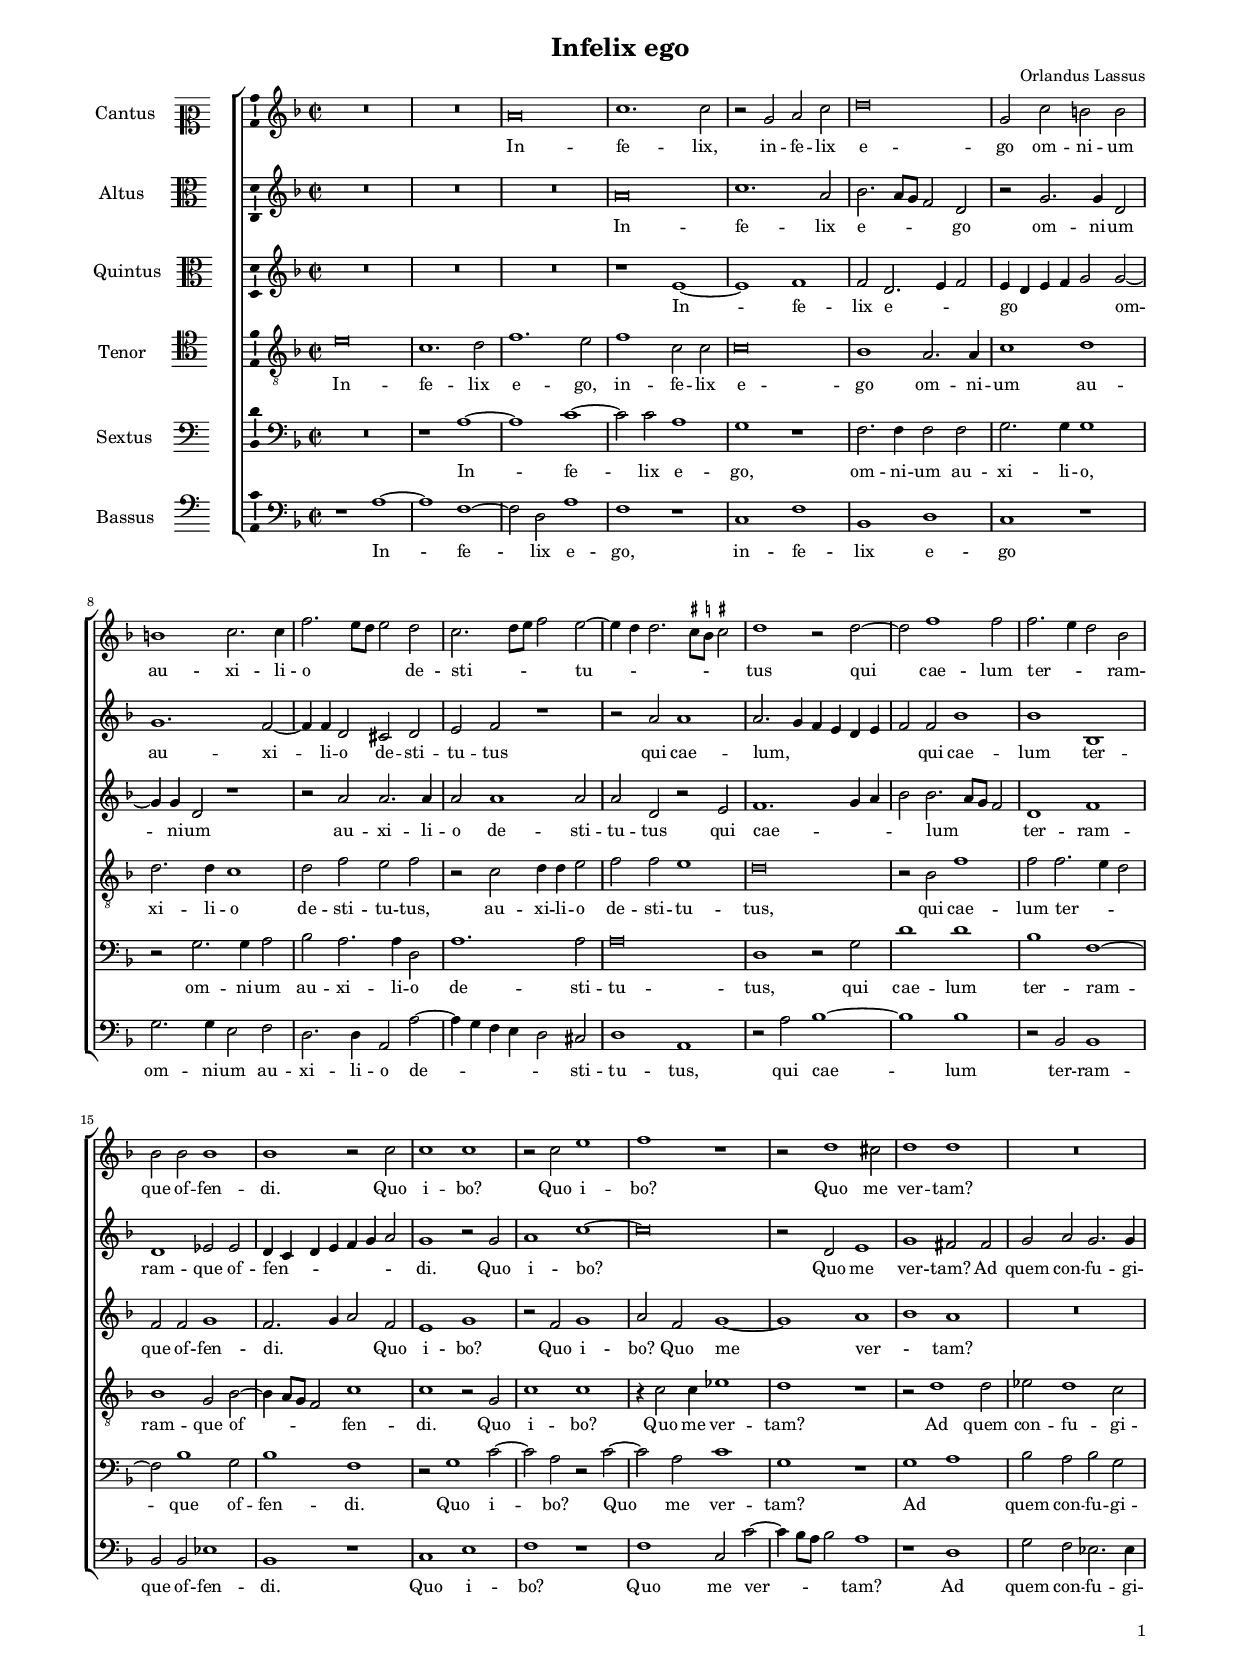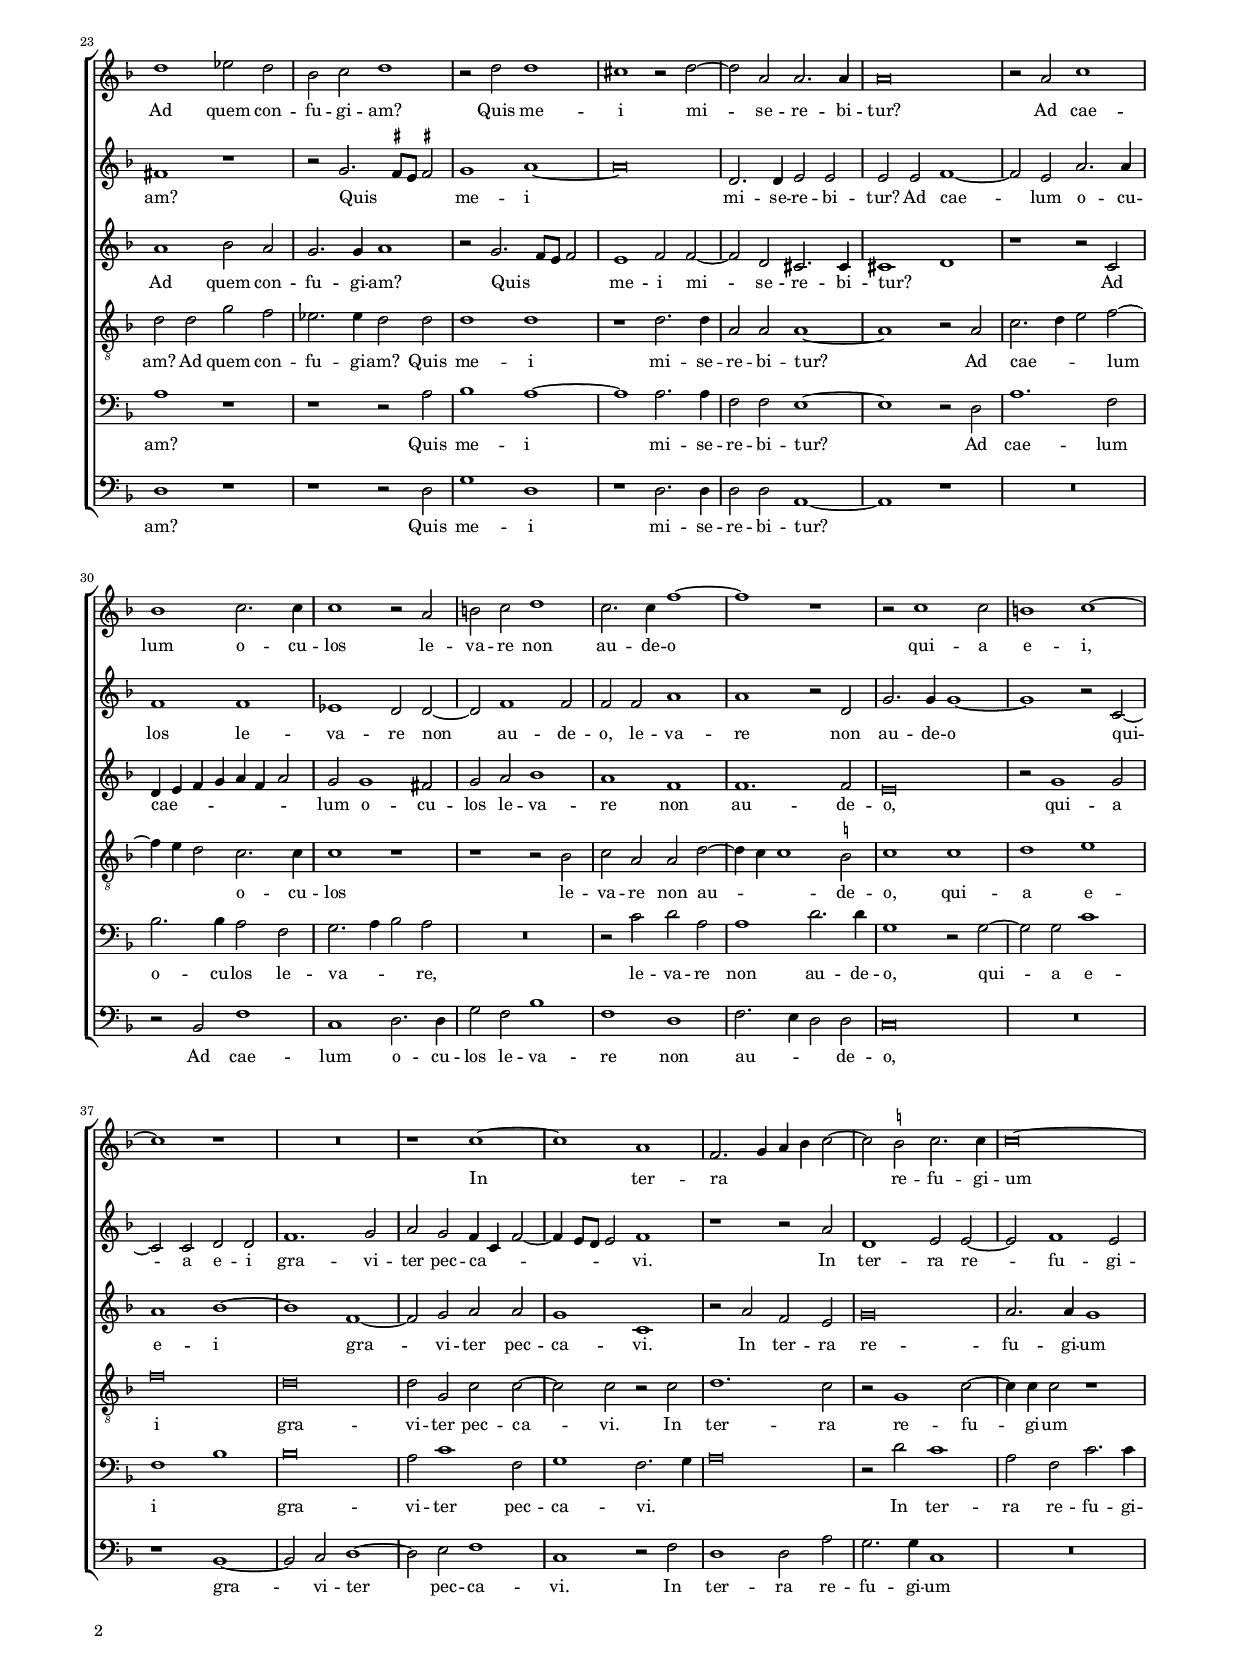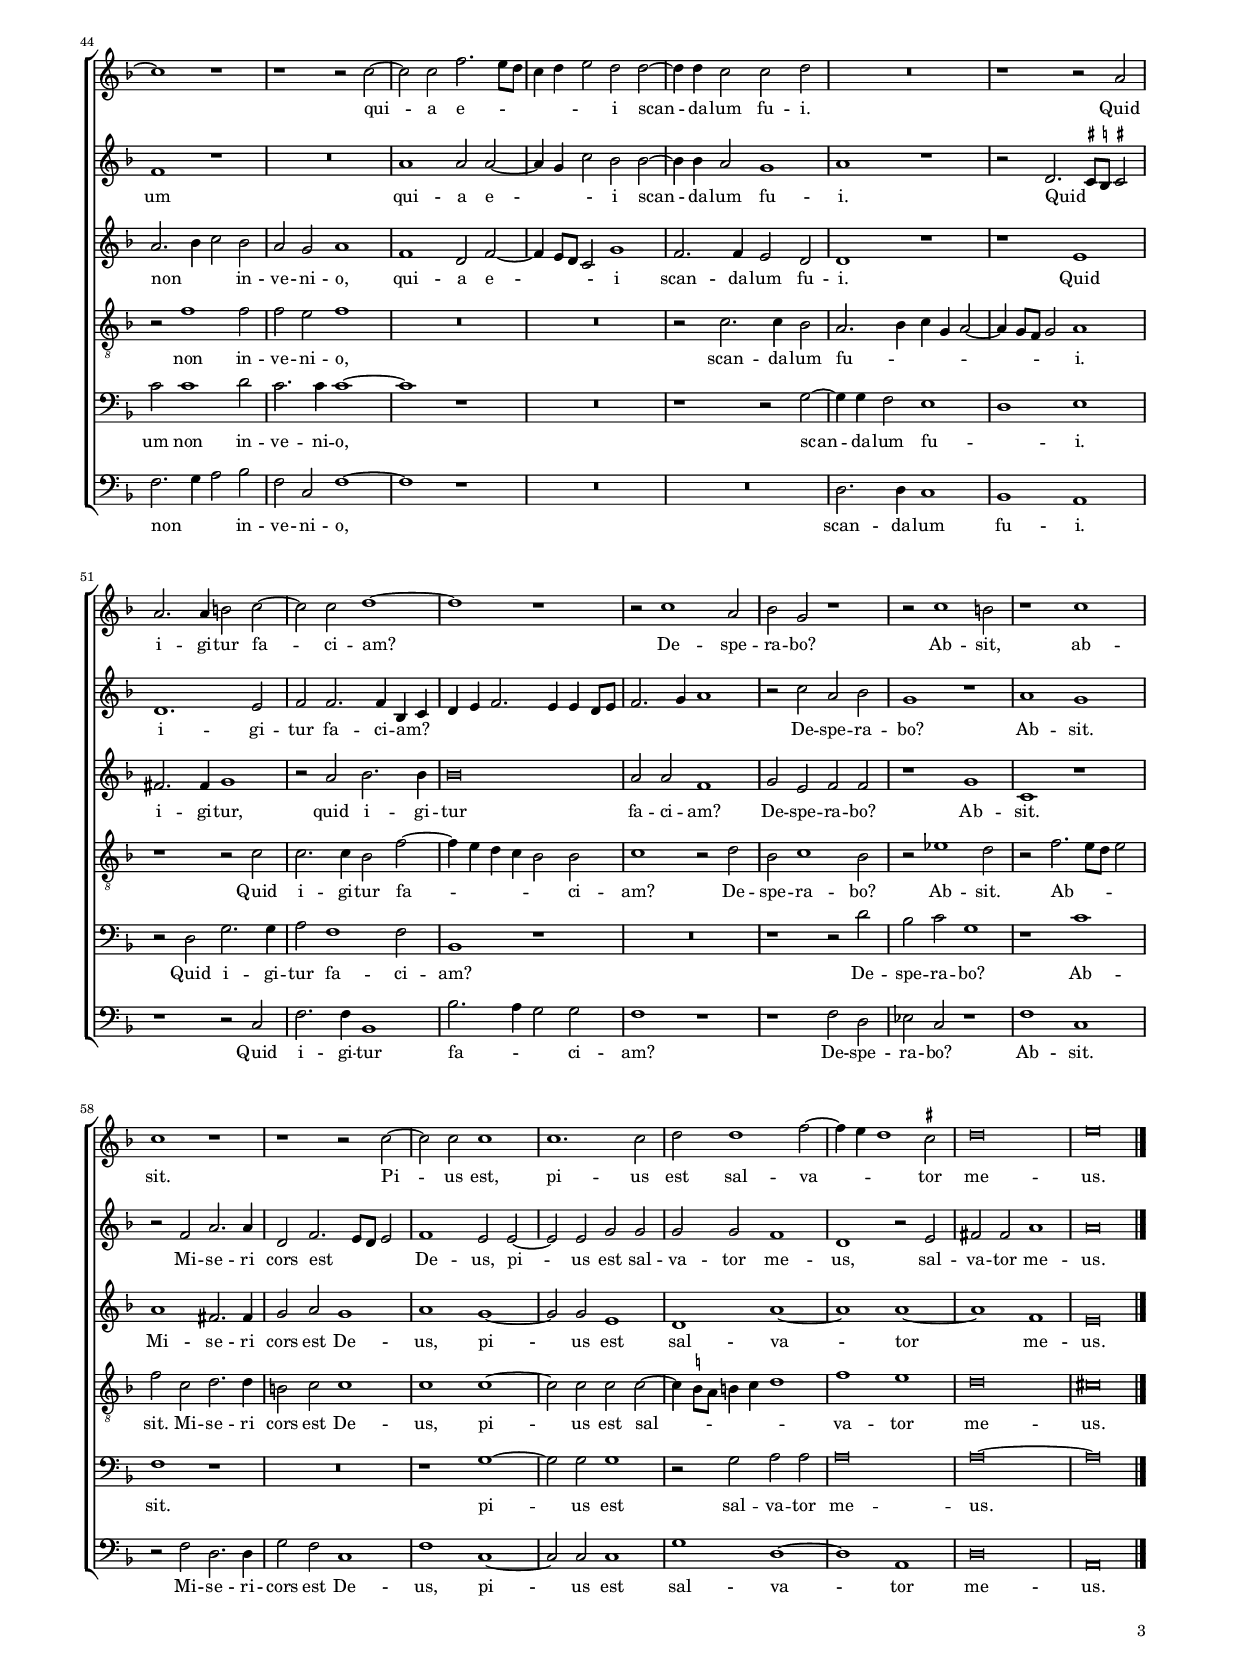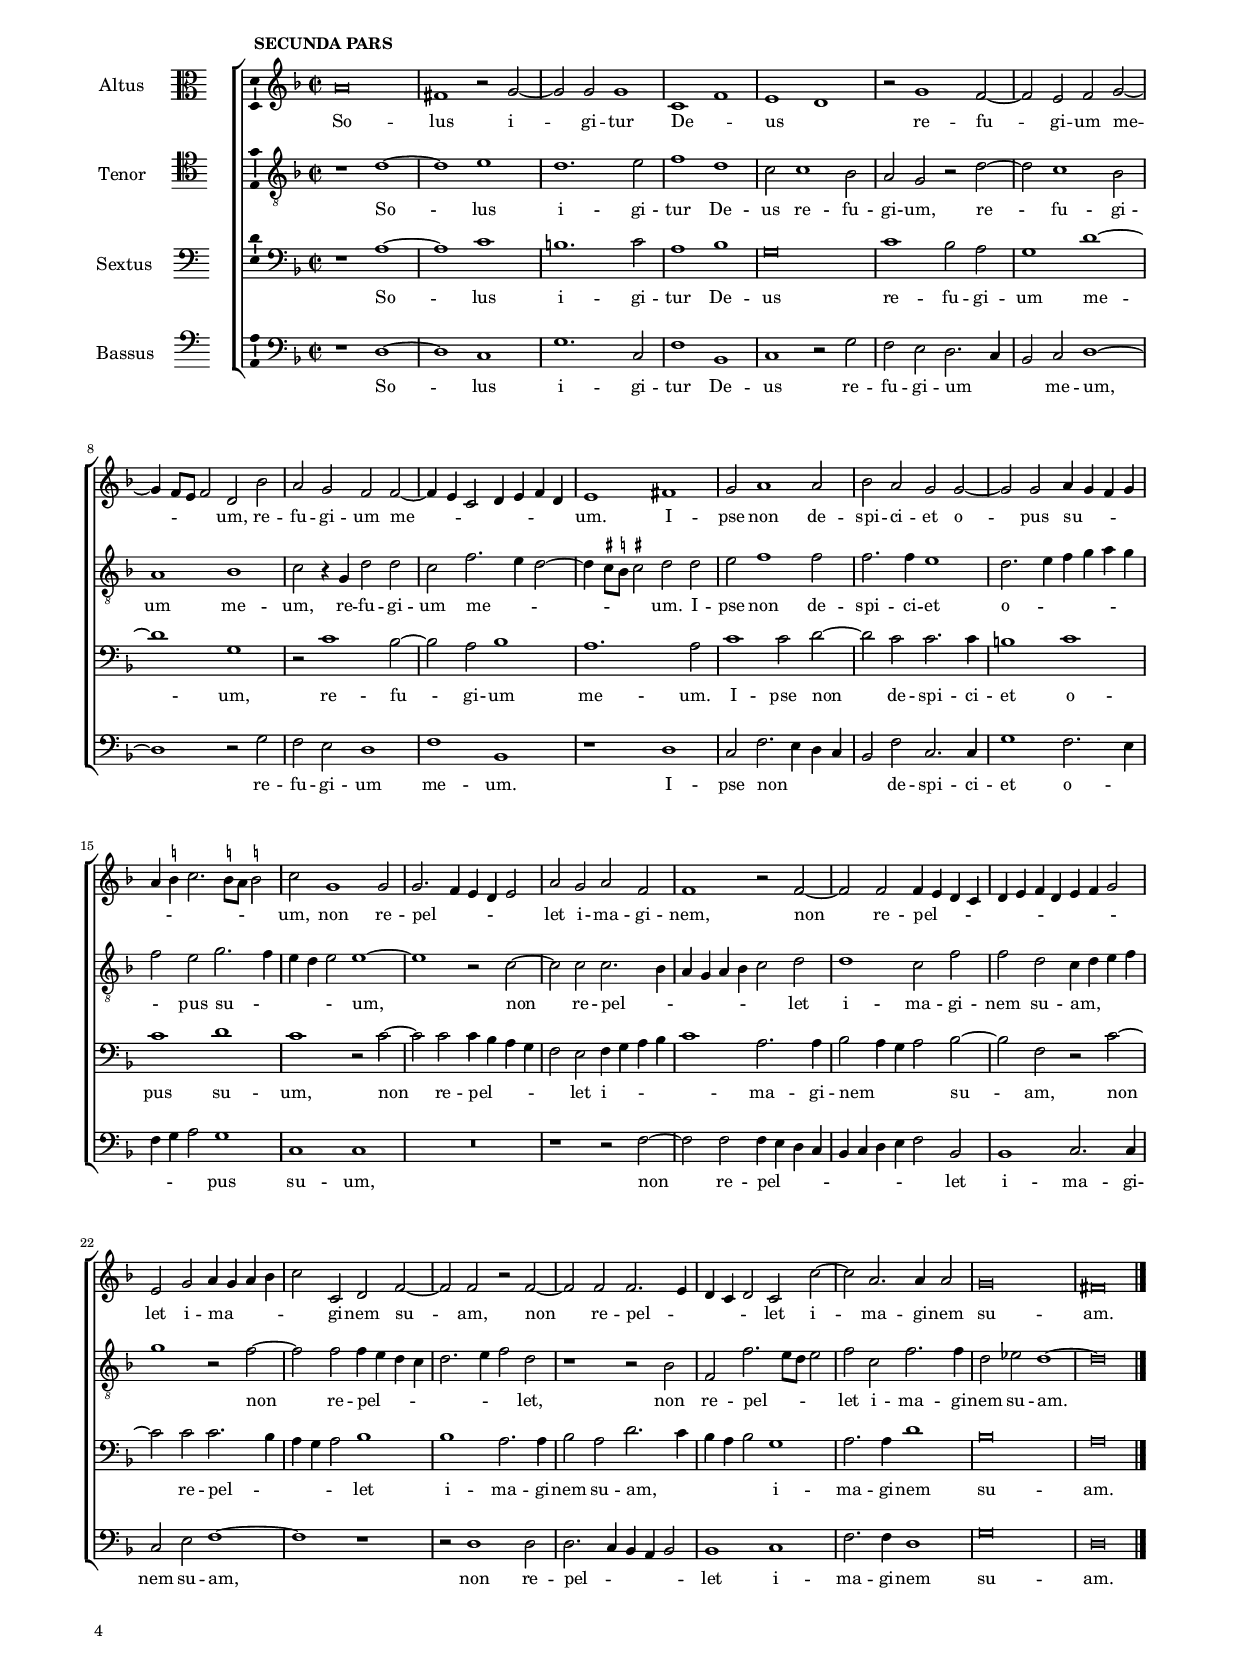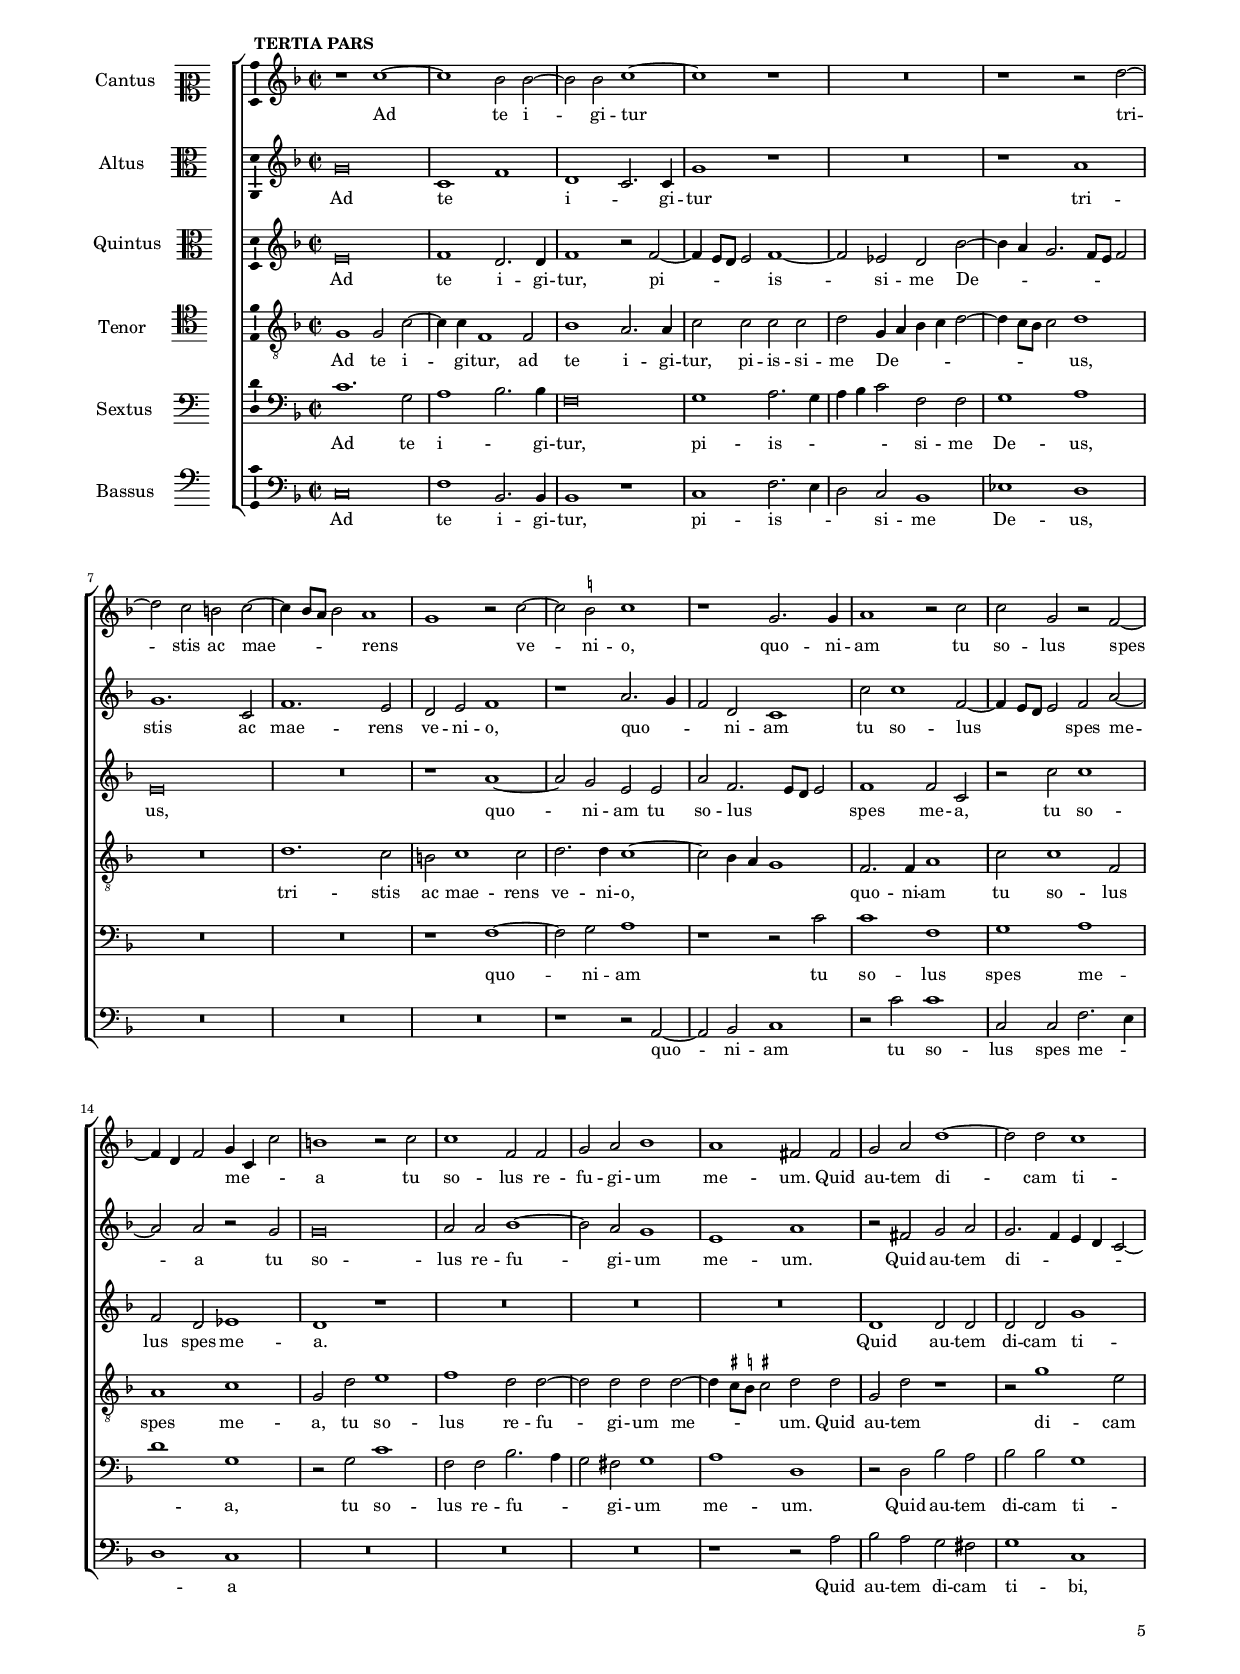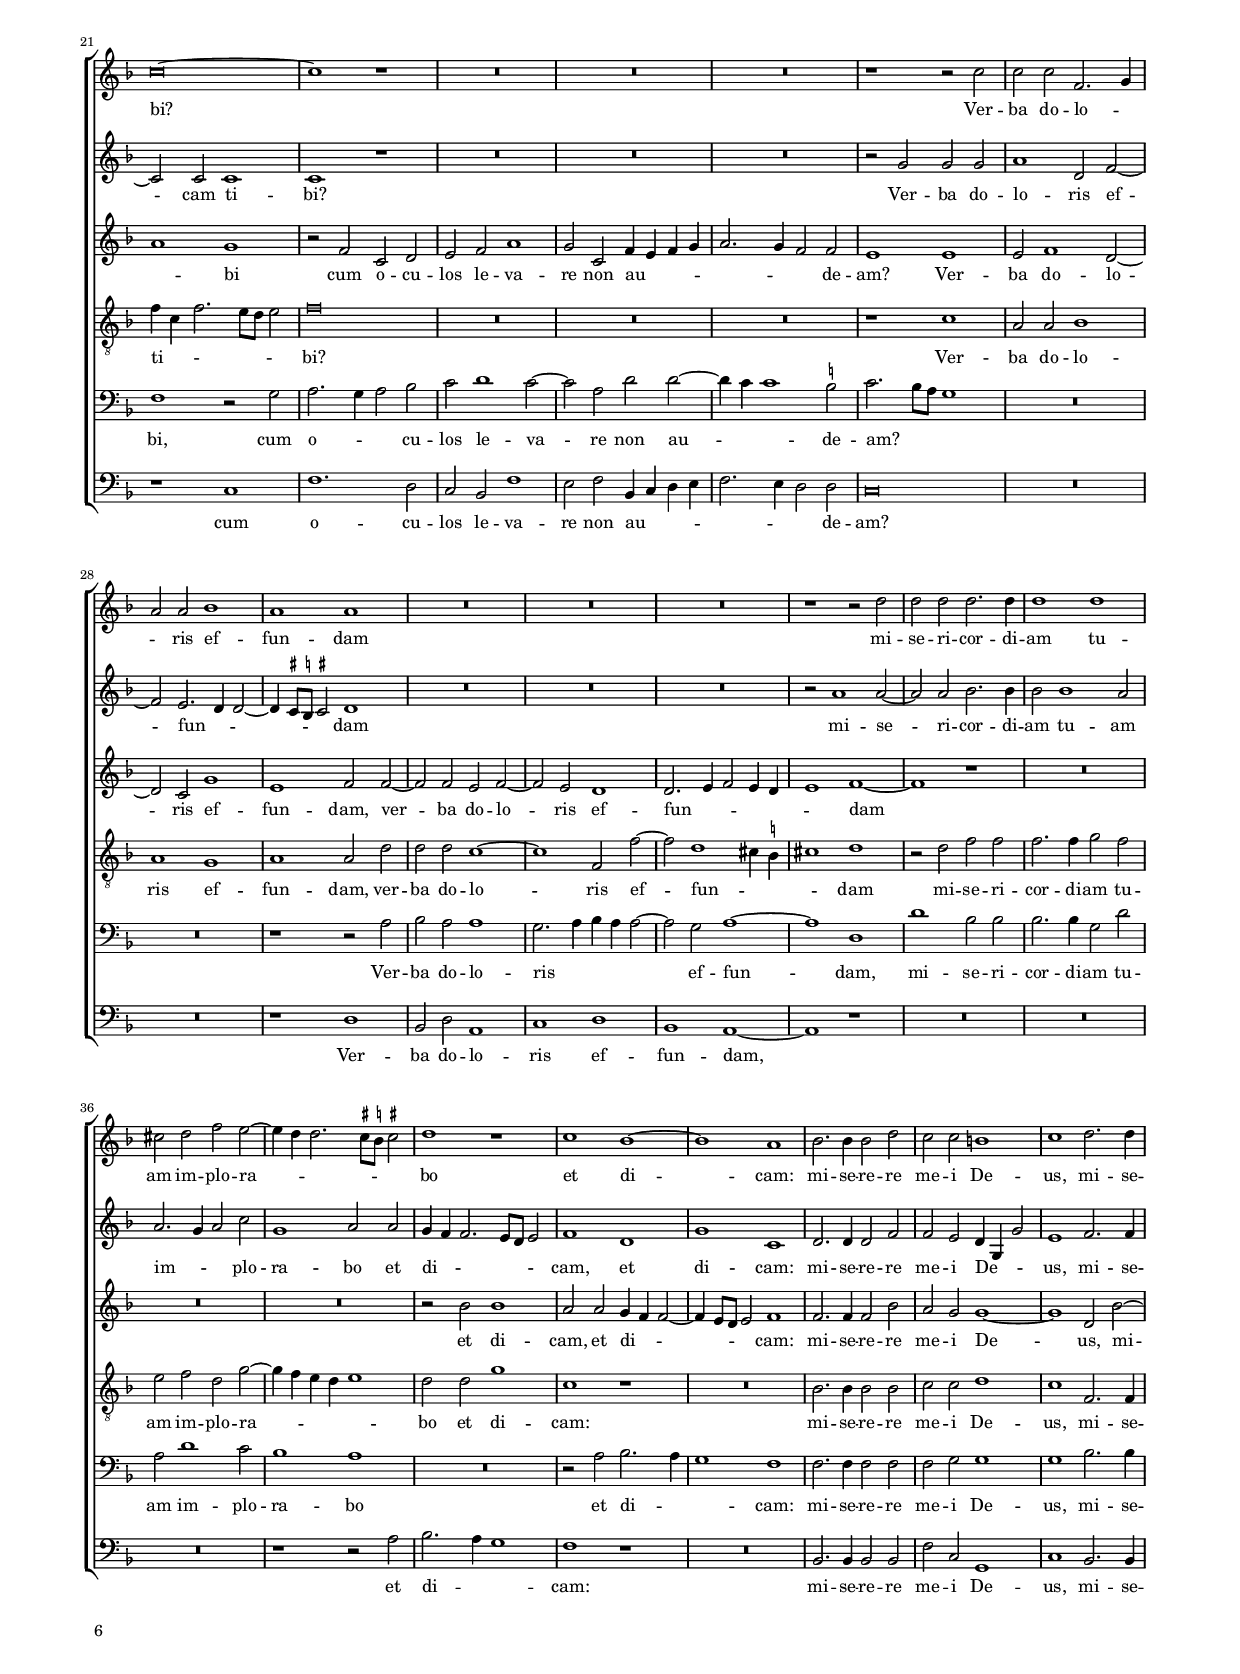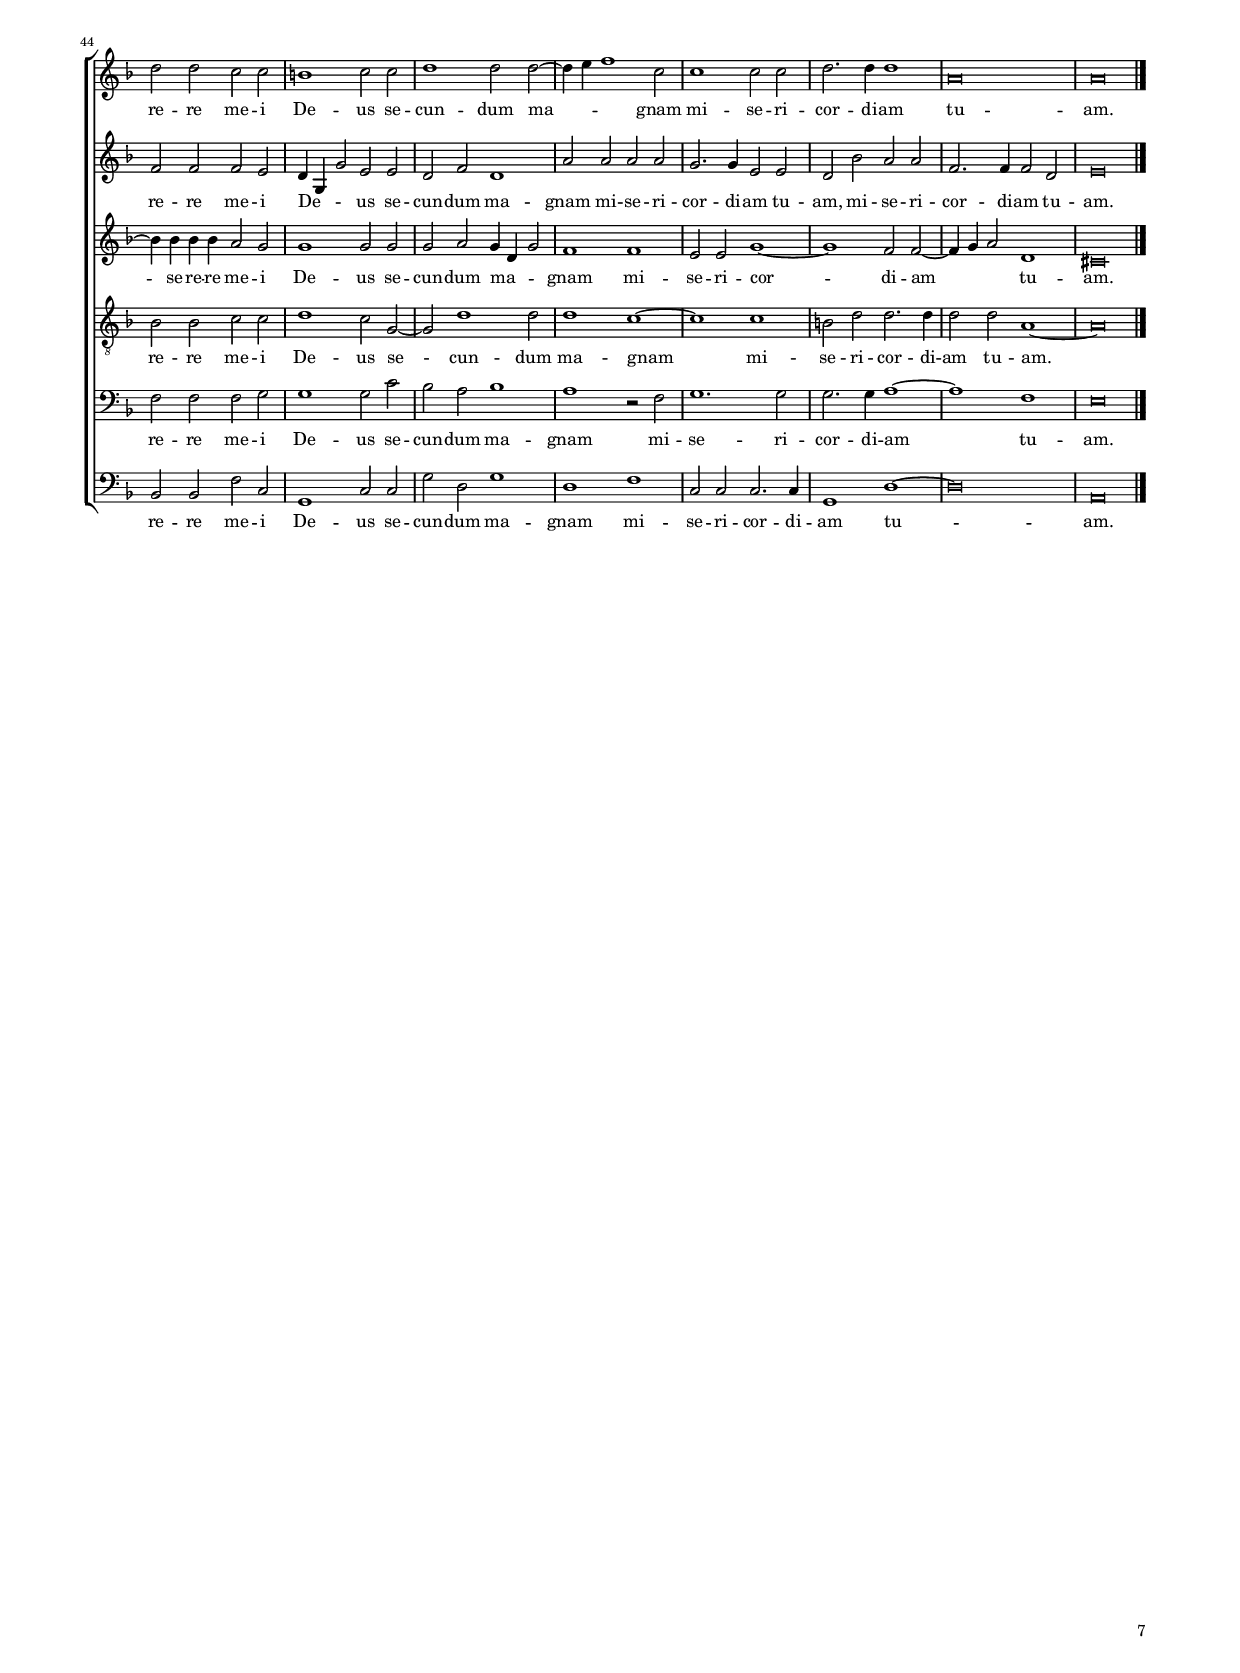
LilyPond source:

\header
{
  title="Infelix ego"
  composer="Orlandus Lassus"
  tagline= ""
}

\version "2.22.0"
\language deutsch
#(set-global-staff-size 14)
% #(set-default-paper-size "letter")
#(ly:set-option 'point-and-click #f)


\paper
	{
	top-margin = 1.5 \cm
	bottom-margin = 1 \cm
	left-margin = 1.6 \cm
	right-margin = 1.6 \cm
	ragged-bottom = ##f
	ragged-last-bottom = ##t
	print-page-number = ##f
	system-system-spacing = #'((basic-distance . 17) (minimum-distance . 14) (padding . 6) (strechability . 250))
    oddFooterMarkup=\markup   \fill-line { "" \fromproperty #'page:page-number-string }
    evenFooterMarkup=\markup  \fill-line { \fromproperty #'page:page-number-string "" }
    last-bottom-spacing = #'((basic-distance . 12) (minimum-distance . 7) (padding . 4))
%	systems-per-page = 3
%   page-count = 4
%	min-systems-per-page = 3
	}


ficta = { \once \set suggestAccidentals = ##t }
	
forget = #(define-music-function (music) (ly:music?) #{
	\accidentalStyle forget
	$music
	\accidentalStyle default
	#})

m = \melisma
me = \melismaEnd



global = {
    % \set Staff.autoBeaming = ##f
	\key c \major
	\time 2/2 \set Score.measureLength = #(ly:make-moment 2/1)
    \set Score.tempoHideNote = ##t
    \tempo 2 = 90
    \skip 1*2*65 \bar "|." \pageBreak
	}
   
incipitcantus = \markup { \score {
	{
	\set Staff.instrumentName = \markup { \fontsize #1 "Cantus" }
	\key c \major
	\clef mezzosoprano
	s4 \bar ""
	}
	\layout  {
	raggedright = ##t
	indent = 1.6 \cm
	line-width = 2.2 \cm
	\context { \Staff \remove Time_signature_engraver }
	\override Staff.Clef.Y-extent = #'(0 . 0)
	}} \hspace #1 }
      
      
incipitaltus = \markup { \score {
	{
	\set Staff.instrumentName = \markup { \fontsize #1 "Altus" }
	\key c \major
	\clef alto
	s4 \bar ""
	}
	\layout  {
	raggedright = ##t
	indent = 1.6 \cm
	line-width = 2.2 \cm
	\context { \Staff \remove Time_signature_engraver }
	\override Staff.Clef.Y-extent = #'(0 . 0)
	}} \hspace #1 }
      
      
incipitquintus = \markup { \score {
	{
	\set Staff.instrumentName = \markup { \fontsize #1 "Quintus" }
	\key c \major
	\clef alto
	s4 \bar ""
	}
	\layout  {
	raggedright = ##t
	indent = 1.6 \cm
	line-width = 2.2 \cm
	\context { \Staff \remove Time_signature_engraver }
	\override Staff.Clef.Y-extent = #'(0 . 0)
	}} \hspace #1 }


incipittenor = \markup { \score {
	{
	\set Staff.instrumentName = \markup { \fontsize #1 "Tenor" }
	\key c \major
	\clef tenor
	s4 \bar ""
	}
	\layout  {
	raggedright = ##t
	indent = 1.6 \cm
	line-width = 2.2 \cm
	\context { \Staff \remove Time_signature_engraver }
	\override Staff.Clef.Y-extent = #'(0 . 0)
	}} \hspace #1 }


incipitsextus = \markup { \score {
	{
	\set Staff.instrumentName = \markup { \fontsize #1 "Sextus" }
	\key c \major
	\clef bass
	s4 \bar ""
	}
	\layout  {
	raggedright = ##t
	indent = 1.6 \cm
	line-width = 2.2 \cm
	\context { \Staff \remove Time_signature_engraver }
	\override Staff.Clef.Y-extent = #'(0 . 0)
	}} \hspace #1 }
      
      
incipitbassus = \markup { \score {
	{
	\set Staff.instrumentName = \markup { \fontsize #1 "Bassus" }
	\key c \major
	\clef subbass
	s4 \bar ""
	}
	\layout  {
	raggedright = ##t
	indent = 1.6 \cm
	line-width = 2.2 \cm
	\context { \Staff \remove Time_signature_engraver }
	\override Staff.Clef.Y-extent = #'(0 . 0)
	}} \hspace #1 }


cantus = \relative c'
	{
    R\breve
	R
	e\breve
	g1. g2
%5
	r2 d e g
	a\breve
	d,2 g fis fis \break \noPageBreak
	fis1 g2. g4
	c2. \m h8 a h2 \me a
%10
	g2. \m a8 h c2 \me h2~
	h4 \m a a2. \ficta gis8 \ficta fis8 \ficta gis!2 \me
	a1 r2 a2~
	a2 c1 c2
	c2. \m h4 a2 \me f \break \noPageBreak
%15
	f2 f f1
	f1 r2 g
	g1 g
	r2 g h1
	c1 r
%20
	r2 a1 gis2
	a1 a
	R\breve \pageBreak
	a1 b2 a
	f2 g a1
%25
	r2 a a1
	gis1 r2 a2~
	a2 e e2. e4
	e\breve
	r2 e2 g1 \break \noPageBreak
%30
	f1 g2. g4
	g1 r2 e
	fis2 g a1
	g2. g4 c1~
	c1 r
%35
	r2 g1 g2
	fis1 g~ \break \noPageBreak
	g1 r
	R\breve
	r1 g1~
%40
	g1 e
	c2. \m d4 e f g2~
	g2 \me \ficta fis2 g2. g4
	g\breve~ \pageBreak
	g1 r
%45
	r1 r2 g2~
	g2 g c2. \m h8 a
	g4 a h2 \me a a2~
	a4 a g2 g a
	R\breve
%50
	r1 r2 e \break \noPageBreak
	e2. e4 fis2 g~
	g2 g a1~
	a1 r
	r2 g1 e2
%55
	f2 d r1
	r2 g1 fis2
	r1 g \break \noPageBreak
	g1 r
	r1 r2 g2~
%60
	g2 g2 g1
	g1. g2
	a2 a1 c2~
	c4 \m h a1 \me \ficta gis2
	a\breve
%65
	h\breve 
	}
  
    altus = \relative c'
    {
	R\breve
	R
	R
	e\breve
%5
	g1. e2
	f2. \m e8 d c2 \me a
	r2 d2. d4 a2
	d1. c2~
	c4 c a2 gis a
%10
	h2 c r1 
	r2 e e1
	e2. \m d4 c h a h
	c2 \me c f1
	f1 f,
%15
	a1 b2 b
	a4 \m g a h c d e2 \me
	d1 r2 d2
	e1 g1~
	g\breve
%20
	r2 a, h1
	d1 cis2 cis
	d2 e d2. d4
	cis1 r
	r2 d2. \m \ficta cis8 h \ficta cis!2 \me
%25
	d1 e1~
	e\breve
	a,2. a4 h2 h
	h2 h c1~
	c2 h e2. e4
%30
	c1 c
	b1 a2 a2~
	a2 c1 c2
	c2 c e1
	e1 r2 a,
%35
	d2. d4 d1~
	d1 r2 g,2~
	g2 g2 a a
	c1. d2
	e2 d c4 \m g c2~
%40
	c4 h8 a h2 \me c1
	r1 r2 e
	a,1 h2 h2~
	h2 c1 h2
	c1 r
%45
	R\breve
	e1 e2 e2~
	e4 \m d g2 \me f f2~
	f4 f4 e2 d1
	e1 r
%50
	r2 a,2. \m \ficta gis8 \ficta fis \ficta gis!2 \me
	a1. h2
	c2 c2. c4 f, \m g
	a4 h c2. h4 h a8 h
	c2. d4 e1 \me
%55
	r2 g e f
	d1 r
	e1 d
	r2 c e2. e4
	a,2 c2. \m h8 a h2 \me
%60
	c1 h2 h2~
	h2 h d d
	d2 d c1
	a1 r2 h
	cis2 cis e1
%65
	e\breve
    }

	
quintus = \relative c'
	{
	R\breve
	R
	R
	r1 h1~
%5
	h1 c
	c2 a2. \m h4 c2 \me
	h4 \m a h c d2 \me d2~
	d4 d a2 r1
	r2 e'2 e2. e4
%10
	e2 e1 e2
	e2 a, r h
	c1. \m d4 e
	f2 \me f2. \m e8 d c2 \me
	a1 c
%15
	c2 c d1
	c2. \m d4 e2 \me c
	h1 d
	r2 c d1
	e2 c d1~
%20
	d1 e \m
	f1 \me e
	R\breve
	e1 f2 e
	d2. d4 e1
%25
	r2 d2. \m c8 h c2 \me
	h1 c2 c2~
	c2 a gis2. gis4
	gis1 \m a \me
	r1 r2 g
%30
	a4 \m h c d e c e2 \me
	d2 d1 cis2
	d2 e f1
	e1 c
	c1. c2
%35
	h\breve
	r2 d1 d2
	e1 f1~
	f1 c1~
	c2 d e e
%40
	d1 g,
	r2 e' c h
	d\breve
	e2. e4 d1
	e2. \m f4 g2 \me f2
%45
	e2 d e1
	c1 a2 c2~
	c4 \m h8 a g2 \me d'1
	c2. c4 h2 a
	a1 r
%50
	r1 h
	cis2. cis4 d1
	r2 e f2. f4
	f\breve
	e2 e c1
%55
	d2 h c c
	r1 d
	g,1 r
	e'1 cis2. cis4
	d2 e d1
%60
	e1 d1~
	d2 d h1
	a1 e'1~
	e1 e1~
	e1 c
%65
	h\breve
	}

tenor = \relative c'
	{
	h\breve
	g1. a2
	c1. h2
	c1 g2 g
%5
	g\breve
	f1 e2. e4
	g1 a
	a2. a4 g1
	a2 c h c
%10
	r2 g a4 a h2
	c2 c h1
	a\breve
	r2 f c'1
	c2 c2. \m h4 a2 \me
%15
	f1 d2 f~
	f4 \m e8 d c2 \me g'1
	g1 r2 d
	g1 g
	r4 g2 g4 b1
%20
	a1 r
	r2 a1 a2
	b2 a1 g2
	a2 a d c
	b2. b4 a2 a
%25
	a1 a
	r1 a2. a4
	e2 e e1~
	e1 r2 e
	g2. \m a4 h2 \me c2~
%30
	c4 \m h4 a2 \me g2. g4
	g1 r
	r1 r2 f
	g2 e e a2~
	a4 \m g4 g1 \me \ficta fis2
%35
	g1 g
	a1 h
	c\breve
	a\breve
	a2 d, g g2~
%40
	g2 g r g
	a1. g2
	r2 d1 g2~
	g4 g g2 r1
	r2 c1 c2
%45
	c2 h c1
	R\breve
	R
	r2 g2. g4 f2
	e2. \m f4 g d e2~
%50
	e4 d8 c d2 \me e1
	r1 r2 g
	g2. g4 f2 c'2~
	c4 \m h a g f2 \me f
	g1 r2 a
%55
	f2 g1 f2
	r2 b1 a2
	r2 c2. \m h8 a h2 \me
	c2 g a2. a4
	fis2 g g1
%60
	g1 g1~
	g2 g2 g g2~
	g4 \m \stemDown \ficta fis8 e \stemNeutral fis!4 g a1 \me
	c1 h
	a\breve
%65
	gis\breve
	}

sextus = \relative c
	{
	R\breve
	r1 e1~
	e1 g1~
	g2 g e1
%5
	d1 r
	c2. c4 c2 c
	d2. d4 d1
	r2 d2. d4 e2
	f2 e2. e4 a,2
%10
	e'1. e2
	e\breve
	a,1 r2 d
	a'1 a
	f1 c1~
%15
	c2 f1 d2
	f1 c
	r2 d1 g2~
	g2 e r g2~
	g2 e g1
%20
	d1 r
	d1 \m e \me
	f2 e f d
	e1 r
	r1 r2 e
%25
	f1 e1~
	e1 e2. e4
	c2 c h1~
	h1 r2 a
	e'1. c2
%30
	f2. f4 e2 c
	d2. \m e4 f2 \me e
	R\breve
	r2 g a e
	e1 a2. a4
%35
	d,1 r2 d2~
	d2 d g1
	c,1 \m f \me
	f\breve
	e2 g1 c,2
%40
	d1 c2. \m d4
	e\breve \me
	r2 a g1
	e2 c g'2. g4
	g2 g1 a2
%45
	g2. g4 g1~
	g1 r
	R\breve
	r1 r2 d2~
	d4 d c2 h1 \m
%50
	a1 \me h
	r2 a d2. d4
	e2 c1 c2
	f,1 r
	R\breve
%55
	r1 r2 a'
	f2 g d1
	r1 g
	c,1 r
	R\breve
%60
	r1 d1~
	d2 d d1
	r2 d e e
	e\breve
	e\breve~
%65
	e\breve
	}

bassus = \relative c
	{
	r1 e1~
	e1 c1~
	c2 a e'1
	c1 r
%5
	g1 c
	f,1 a
	g1 r
	d'2. d4 h2 c
	a2. a4 e2 e'2~
%10
	e4 \m d c h a2 \me gis
	a1 e
	r2 e' f1~
	f1 f
	r2 f, f1
%15
	f2 f b1
	f1 r
	g1 h
	c1 r
	c1 g2 g'2~
%20
	g4 \m f8 e f2 \me e1
	r1 a,
	d2 c b2. b4
	a1 r
	r1 r2 a
%25
	d1 a
	r1 a2. a4
	a2 a e1~
	e1 r
	R\breve
%30
	r2 f c'1
	g1 a2. a4
	d2 c f1
	c1 a
	c2. \m h4 a2 \me a
%35
	g\breve
	R\breve
	r1 f1~
	f2 g a1~
	a2 h c1
%40
	g1 r2 c
	a1 a2 e'
	d2. d4 g,1
	R\breve
	c2. \m d4 e2 \me f
%45
	c2 g c1~
	c1 r
	R\breve
	R
	a2. a4 g1
%50
	f1 e
	r1 r2 g
	c2. c4 f,1
	f'2. \m e4 d2 \me d
	c1 r
%55
	r1 c2 a
	b2 g r1
	c1 g
	r2 c a2. a4
	d2 c g1
%60
	c1 g1~
	g2 g g1
	d'1 a1~
	a1 e
	a\breve
%65
	e\breve
	}



lyricscantus = \lyricmode {
        In -- fe -- lix,
		in -- fe -- lix e -- go
		om -- ni -- um au -- xi -- li -- o de -- sti -- tu -- tus
		qui cae -- lum ter -- ram -- que of -- fen -- di.
		Quo i -- bo?
		Quo i -- bo?
		Quo me ver -- tam?
		Ad quem con -- fu -- gi -- am?
		Quis me -- i mi -- se -- re -- bi -- tur?
		Ad cae -- lum o -- cu -- los le -- va -- re non au -- de -- o
		qui -- a e -- i,
		In ter -- ra re -- fu -- gi -- um
		qui -- a e -- i scan -- da -- lum fu -- i.
		Quid i -- gi -- tur fa -- ci -- am?
		De -- spe -- ra -- bo?
		Ab -- sit, ab -- sit.
		Pi -- us est,
		pi -- us est sal -- va -- tor me -- us.
	}


lyricsaltus = \lyricmode {
        In -- fe -- lix e -- go
		om -- ni -- um au -- xi -- li -- o de -- sti -- tu -- tus
		qui cae -- lum,
		qui cae -- lum ter -- ram -- que of -- fen -- di.
		Quo i -- bo?
		Quo me ver -- tam?
		Ad quem con -- fu -- gi -- am?
		Quis me -- i mi -- se -- re -- bi -- tur?
		Ad cae -- lum o -- cu -- los le -- va -- re non au -- de -- o,
		le -- va -- re non au -- de -- o
		qui -- a e -- i gra -- vi -- ter pec -- ca -- vi.
		In ter -- ra re -- fu -- gi -- um
		qui -- a e -- i scan -- da -- lum fu -- i.
		Quid i -- gi -- tur fa -- ci -- am?
		De -- spe -- ra -- bo?
		Ab -- sit.
		Mi -- se -- ri cors est De -- us,
		pi -- us est sal -- va -- tor me -- us,
		sal -- va -- tor me -- us.
	}


lyricsquintus = \lyricmode {
        In -- fe -- lix e -- go
		om -- ni -- um au -- xi -- li -- o de -- sti -- tu -- tus
		qui cae -- lum ter -- ram -- que of -- fen -- di.
		Quo i -- bo?
		Quo i -- bo?
		Quo me ver -- tam?
		Ad quem con -- fu -- gi -- am?
		Quis me -- i mi -- se -- re -- bi -- tur?
		Ad cae -- lum o -- cu -- los le -- va -- re non au -- de -- o,
		qui -- a e -- i gra -- vi -- ter pec -- ca -- vi.
		In ter -- ra re -- fu -- gi -- um non in -- ve -- ni -- o,
		qui -- a e -- i scan -- da -- lum fu -- i.
		Quid i -- gi -- tur,
		quid i -- gi -- tur fa -- ci -- am?
		De -- spe -- ra -- bo?
		Ab -- sit.
		Mi -- se -- ri cors est De -- us,
		pi -- us est sal -- va -- tor me -- us.
	}
	

lyricstenor = \lyricmode {
        In -- fe -- lix e -- go,
		in -- fe -- lix e -- go
		om -- ni -- um au -- xi -- li -- o de -- sti -- tu -- tus,
		au -- xi -- li -- o de -- sti -- tu -- tus,
		qui cae -- lum ter -- ram -- que of -- fen -- di.
		Quo i -- bo?
		Quo me ver -- tam?
		Ad quem con -- fu -- gi -- am?
		Ad quem con -- fu -- gi -- am?
		Quis me -- i mi -- se -- re -- bi -- tur?
		Ad cae -- lum o -- cu -- los le -- va -- re non au -- de -- o,
		qui -- a e -- i gra -- vi -- ter pec -- ca -- vi.
		In ter -- ra re -- fu -- gi -- um non in -- ve -- ni -- o,
		scan -- da -- lum fu -- i.
		Quid i -- gi -- tur fa -- ci -- am?
		De -- spe -- ra -- bo?
		Ab -- sit.
		Ab -- sit.
		Mi -- se -- ri cors est De -- us,
		pi -- us est sal -- va -- tor me -- us.
	}


lyricssextus = \lyricmode {
        In -- fe -- lix e -- go,
		om -- ni -- um au -- xi -- li -- o,
		om -- ni -- um au -- xi -- li -- o de -- sti -- tu -- tus,
		qui cae -- lum ter -- ram -- que of -- fen -- di.
		Quo i -- bo?
		Quo me ver -- tam?
		Ad quem con -- fu -- gi -- am?
		Quis me -- i mi -- se -- re -- bi -- tur?
		Ad cae -- lum o -- cu -- los le -- va -- re,
		le -- va -- re non au -- de -- o,
		qui -- a e -- i gra -- vi -- ter pec -- ca -- vi.
		In ter -- ra re -- fu -- gi -- um non in -- ve -- ni -- o,
		scan -- da -- lum fu -- i.
		Quid i -- gi -- tur fa -- ci -- am?
		De -- spe -- ra -- bo?
		Ab -- sit.
		pi -- us est sal -- va -- tor me -- us.
	}


lyricsbassus = \lyricmode {
        In -- fe -- lix e -- go,
		in -- fe -- lix e -- go
		om -- ni -- um au -- xi -- li -- o de -- sti -- tu -- tus,
		qui cae -- lum ter -- ram -- que of -- fen -- di.
		Quo i -- bo?
		Quo me ver -- tam?
		Ad quem con -- fu -- gi -- am?
		Quis me -- i mi -- se -- re -- bi -- tur?
		Ad cae -- lum o -- cu -- los le -- va -- re non au -- de -- o,
		gra -- vi -- ter pec -- ca -- vi.
		In ter -- ra re -- fu -- gi -- um non in -- ve -- ni -- o,
		scan -- da -- lum fu -- i.
		Quid i -- gi -- tur fa -- ci -- am?
		De -- spe -- ra -- bo?
		Ab -- sit.
		Mi -- se -- ri -- cors est De -- us,
		pi -- us est sal -- va -- tor me -- us.
	}


\score
{  
	\transpose c f {
	\new ChoirStaff \with { \override StaffGrouper.staff-staff-spacing.basic-distance = #12 }
	<<

	\new Staff << \global
	\new Voice="v1" {
		\set Staff.instrumentName=\incipitcantus
		\set Staff.midiInstrument = "reed organ"
		\clef violin
		\cantus }
	\new Lyrics \lyricsto "v1" {\lyricscantus }
	>>


	\new Staff << \global
	\new Voice="v2" {
		\set Staff.instrumentName=\incipitaltus
		\set Staff.midiInstrument = "reed organ"
        \clef violin 
		\altus}
	\new Lyrics \lyricsto "v2" {\lyricsaltus }
	>>


	\new Staff << \global
	\new Voice="v5" {
		\set Staff.instrumentName=\incipitquintus
		\set Staff.midiInstrument = "reed organ"
        \clef violin
		\quintus}
	\new Lyrics \lyricsto "v5" {\lyricsquintus }
	>>  
    

	\new Staff << \global
	\new Voice="v3" {
		\set Staff.instrumentName=\incipittenor
		\set Staff.midiInstrument = "reed organ"
		\clef "G_8"
		\tenor }
	\new Lyrics \lyricsto "v3" {\lyricstenor }
	>>
  

	\new Staff << \global
	\new Voice="v6" {
		\set Staff.instrumentName=\incipitsextus
		\set Staff.midiInstrument = "reed organ"
		\clef bass 
		\sextus}
	\new Lyrics \lyricsto "v6" {\lyricssextus }
	>>
    

	\new Staff << \global
	\new Voice="v4" {
		\set Staff.instrumentName=\incipitbassus
		\set Staff.midiInstrument = "reed organ"
		\clef bass 
		\bassus }
	\new Lyrics \lyricsto "v4" {\lyricsbassus}
	>>

	>>
	} % transpose

	\layout
	{
	indent = 2.5 \cm
%	\context { \Lyrics \override VerticalAxisGroup.nonstaff-relatedstaff-spacing.padding = #2 }
%	\context { \Lyrics \override LyricText.font-size = #1 }
	\context { \Staff \override TimeSignature.break-visibility = #end-of-line-invisible }
    \context { \Staff \consists "Ambitus_engraver" }
%	\context { \Voice \override Slur.transparent = ##t }
	\context { \Score \override BarNumber.padding = #2 }
	\context { \Voice \override NoteHead.style = #'baroque }
	}

\midi
	{
	}

}

%%%%%%%%%%%%%%%%%%%%%%%%%%%%%%% SECUNDA PARS %%%%%%%%%%%%%%%%%%%%%%%%%%%%%%%%%%


global = {
    % \set Staff.autoBeaming = ##f
	\key c \major
	\time 2/2 \set Score.measureLength = #(ly:make-moment 2/1)
    \set Score.tempoHideNote = ##t
    \tempo 2 = 90
    \skip 1*2*29 \bar "|." \pageBreak
	}

    
altus = \relative c'
    {
	e\breve
	cis1 r2 d2~
	d2 d d1
	g,1 \m c \me
%5
	h1 \m a \me
	r2 d1 c2~
	c2 h c d2~
	d4 \m c8 h c2 \me a f'
	e2 d c c2~
%10
	c4 \m h g2 a4 h c a \me
	h1 cis
	d2 e1 e2
	f2 e d d2~
	d2 d e4 \m d c d
%15
	e4 \ficta fis g2. \stemDown \ficta fis!8 e \stemNeutral \ficta fis!2 \me
	g2 d1 d2
	d2. \m c4 h a h2 \me
	e2 d e c
	c1 r2 c2~
%20
	c2 c c4 \m h a g
	a4 h c a h c d2 \me
	h2 d e4 \m d e f
	g2 \me g, a c2~
	c2 c r c2~
%25
	c2 c c2. \m h4
	a4 g a2 \me g g'2~
	g e2. e4 e2
	d\breve
	cis\breve
	}


tenor = \relative c'
	{
	r1 a1~
	a1 h
	a1. h2
	c1 a
%5
	g2 g1 f2
	e2 d r a'2~
	a2 g1 f2
	e1 f
	g2 r4 d a'2 a
%10
	g2 c2. \m h4 a2~
	a4 \ficta gis8 \ficta fis \ficta gis!2 \me a a
	h2 c1 c2
	c2. c4 h1
	a2. \m h4 c d e d
%15
	c2 \me h d2. \m c4
	h4 a h2 \me h1~
	h1 r2 g2~
	g2 g g2. \m f4
	e4 d e f g2 \me a
%20
	a1 g2 c
	c2 a g4 \m a h c
	d1 \me r2 c2~
	c2 c c4 \m h a g
	a2. h4 c2 \me a
%25
	r1 r2 f
	c2 c'2. \m h8 a h2 \me
	c2 g c2. c4
	a2 b a1~
	a\breve
%30
	}
	

sextus = \relative c
	{
	r1 e1~
	e1 g
	fis1. g2
	e1 f
%5
	d\breve
	g1 f2 e
	d1 a'1~
	a1 d,
	r2 g1 f2~
%10
	f2 e f1
	e1. e2
	g1 g2 a2~
	a2 g2 g2. g4
	fis1 g
%15
	g1 a
	g1 r2 g2~
	g2 g g4 \m f e d
	c2 \me h c4 \m d e f
	g1 \me e2. e4
%20
	f2 \m e4 d e2 \me f2~
	f2 c r g'2~
	g2 g g2. \m f4
	e4 d e2 \me f1
	f1 e2. e4
%25
	f2 e a2. \m g4
	f4 e f2 \me d1
	e2. e4 a1
	f\breve
	e\breve
%30
	}
	
	
bassus = \relative c
	{
	r1 a1~
	a1 g
	d'1. g,2
	c1 f,
%5
	g1 r2 d'
	c2 h a2. \m g4
	f2 \me g a1~
	a1 r2 d
	c2 h a1
%10
	c1 f,
	r1 a
	g2 c2. \m h4 a g
	f2 \me c' g2. g4
	d'1 c2. \m h4
%15
	c4 d e2 \me d1
	g,1 g
	R\breve
	r1 r2 c2~
	c2 c c4 \m h a g
%20
	f4 g a h c2 \me f,2
	f1 g2. g4
	g2 h c1~
	c1 r
	r2 a1 a2
%25
	a2. \m g4 f e f2 \me
	f1 g
	c2. c4 a1
	d\breve
	a\breve
%30
	}


lyricsaltus = \lyricmode {
	So -- lus i -- gi -- tur De -- us re -- fu -- gi -- um me -- um,
		re -- fu -- gi -- um me -- um.
		I -- pse non de -- spi -- ci -- et o -- pus su -- um,
		non re -- pel -- let i -- ma -- gi -- nem,
		non re -- pel -- let i -- ma -- gi -- nem su -- am,
		non re -- pel -- let i -- ma -- gi -- nem su -- am.
	}
	

lyricstenor = \lyricmode {
	So -- lus i -- gi -- tur De -- us re -- fu -- gi -- um,
		re -- fu -- gi -- um me -- um,
		re -- fu -- gi -- um me -- um.
		I -- pse non de -- spi -- ci -- et o -- pus su -- um,
		non re -- pel -- let i -- ma -- gi -- nem su -- am,
		non re -- pel -- let,
		non re -- pel -- let i -- ma -- gi -- nem su -- am.
	}


lyricssextus = \lyricmode {
	So -- lus i -- gi -- tur De -- us re -- fu -- gi -- um me -- um,
		re -- fu -- gi -- um me -- um.
		I -- pse non de -- spi -- ci -- et o -- pus su -- um,
		non re -- pel -- let i -- ma -- gi -- nem su -- am,
		non re -- pel -- let i -- ma -- gi -- nem su -- am,
		i -- ma -- gi -- nem su -- am.
	}


lyricsbassus = \lyricmode {
	So -- lus i -- gi -- tur De -- us re -- fu -- gi -- um me -- um,
		re -- fu -- gi -- um me -- um.
		I -- pse non de -- spi -- ci -- et o -- pus su -- um,
		non re -- pel -- let i -- ma -- gi -- nem su -- am,
		non re -- pel -- let i -- ma -- gi -- nem su -- am.
	}


\score
{  
	\transpose c f {
	\new ChoirStaff \with { \override StaffGrouper.staff-staff-spacing.basic-distance = #12 }
	<<

	\new Staff << \global
	\new Voice="v2" {
		\set Staff.instrumentName=\incipitaltus
		\set Staff.midiInstrument = "reed organ"
        \clef violin 
		\altus}
	\new Lyrics \lyricsto "v2" {\lyricsaltus }
	>>


    \new Staff << \global
	\new Voice="v3" {
		\set Staff.instrumentName=\incipittenor
		\set Staff.midiInstrument = "reed organ"
		\clef "G_8"
		\tenor }
	\new Lyrics \lyricsto "v3" {\lyricstenor }
	>>
  

	\new Staff << \global
	\new Voice="v6" {
		\set Staff.instrumentName=\incipitsextus
		\set Staff.midiInstrument = "reed organ"
		\clef bass 
		\sextus}
	\new Lyrics \lyricsto "v6" {\lyricssextus }
	>>
    

	\new Staff << \global
	\new Voice="v4" {
		\set Staff.instrumentName=\incipitbassus
		\set Staff.midiInstrument = "reed organ"
		\clef bass 
		\bassus }
	\new Lyrics \lyricsto "v4" {\lyricsbassus}
	>>

	>>
	} % transpose

	\layout
	{
	indent = 2.5 \cm
%	\context { \Lyrics \override VerticalAxisGroup.nonstaff-relatedstaff-spacing.padding = #2 }
%	\context { \Lyrics \override LyricText.font-size = #1 }
	\context { \Staff \override TimeSignature.break-visibility = #end-of-line-invisible }
    \context { \Staff \consists "Ambitus_engraver" }
%	\context { \Voice \override Slur.transparent = ##t }
	\context { \Score \override BarNumber.padding = #2 }
	\context { \Voice \override NoteHead.style = #'baroque }
	}
    
    \header { piece = \markup { \raise #2 \hspace # 22 \bold "SECUNDA PARS"} }

\midi
	{
	}

}


%%%%%%%%%%%%%%%%%%%%%%%%%%%%%%% TERTIA PARS %%%%%%%%%%%%%%%%%%%%%%%%%%%%%%


global = {
    % \set Staff.autoBeaming = ##f
	\key c \major
	\time 2/2 \set Score.measureLength = #(ly:make-moment 2/1)
    \set Score.tempoHideNote = ##t
    \tempo 2 = 90
    \skip 1*2*51 \bar "|."
	}


cantus = \relative c'
	{
	r1 g'~
	g1 f2 f2~
	f2 f g1~
	g1 r
%5
	R\breve
	r1 r2 a2~
	a2 g fis g~
	g4 \m f8 e f2 \me e1 \m
	d1 \me r2 g2~
%10
	g2 \ficta fis2 g1
	r1 d2. d4
	e1 r2 g
	g2 d r c2~
	c4 \m a c2 \me d4 \m g, g'2 \me
%15
	fis1 r2 g
	g1 c,2 c
	d2 e f1
	e1 cis2 cis
	d2 e a1~
%20
	a2 a g1
	g\breve~
	g1 r
	R\breve
	R
%25
	R
	r1 r2 g
	g2 g c,2. \m d4
	e2 \me e f1
	e1 e
%30
	R\breve
	R
	R
	r1 r2 a
	a2 a a2. a4
%35
	a1 a
	gis2 a c h2~
	h4 \m a4 a2. \ficta gis8 \ficta fis \ficta gis!2 \me
	a1 r
	g1 f1~
%40
	f1 e
	f2. f4 f2 a
	g2 g fis1
	g1 a2. a4
	a2 a g g
%45
	fis1 g2 g
	a1 a2 a2~
	a4 \m h c1 \me g2
	g1 g2 g
	a2. a4 a1
%50
	e\breve
	e\breve
	}

altus = \relative c'
    {
	d\breve
	g,1 \m c \me
	a1 \m g2. \me g4
	d'1 r
%5
	R\breve
	r1 e
	d1. g,2
	c1. h2
	a2 h c1
%10
	r1 e2. \m d4
	c2 \me a g1
	g'2 g1 c,2~
	c4 \m h8 a h2 \me c e2~
	e2 e r2 d
%15
	d\breve
	e2 e f1~
	f2 e d1
	h1 e
	r2 cis d e
%20
	d2. \m c4 h a g2~
	g2 \me g g1
	g1 r
	R\breve
	R
%25
	R
	r2 d' d d
	e1 a,2 c2~
	c2 h2. \m a4 a2~
	a4 \ficta gis8 \ficta fis \ficta gis!2 \me a1
%30
	R\breve
	R
	R
	r2 e'1 e2~
	e2 e f2. f4
%35
	f2 f1 e2
	e2. \m d4 e2 \me g
	d1 e2 e
	d4 \m c c2. h8 a h2 \me
	c1 a
%40
	d1 g,
	a2. a4 a2 c
	c2 h a4 \m d, d'2 \me
	h1 c2. c4
	c2 c c h
%45
	a4 \m d, d'2 \me h h
	a2 c a1
	e'2 e e e
	d2. d4 h2 h
	a2 f' e e
%50
	c2. c4 c2 a
	h\breve
	}
	
quintus = \relative c'
	{
	h\breve
	c1 a2. a4
	c1 r2 c2~
	c4 \m h8 a h2 \me c1~
%5
	c2 b a f'2~
	f4 \m e d2. c8 h c2 \me
	h\breve
	R\breve
	r1 e1~
%10
	e2 d h h
	e2 c2. \m h8 a h2 \me
	c1 c2 g
	r2 g' g1
	c,2 a b1
%15
	a1 r
	R\breve
	R
	R
	a1 a2 a
%20
	a2 a d1 \m
	e1 \me d
	r2 c g a
	h2 c e1
	d2 g, c4 \m h c d
%25
	e2. d4 c2 \me c
	h1 h
	h2 c1 a2~
	a2 g d'1
	h1 c2 c2~
%30
	c2 c h c2~
	c2 h a1
	a2. \m h4 c2 h4 a
	h1 \me c1~
	c1 r
%35
	R\breve
	R
	R
	r2 f f1
	e2 e d4 \m c c2~
%40
	c4 h8 a h2 \me c1
	c2. c4 c2 f
	e2 d d1~
	d1 a2 f'2~
	f4 f f f e2 d
%45
	d1 d2 d
	d2 e d4 \m a d2 \me
	c1 c
	h2 h d1~
	d1 c2 c2~
%50
	c4 \m d4 e2 \me a,1
	gis\breve
	}

tenor = \relative c'
	{
	d,1 d2 g2~
	g4 g c,1 c2
	f1 e2. e4
	g2 g g g
%5
	a2 d,4 \m e f g a2~
	a4 g8 f8 g2 \me a1
	R\breve
	a1. g2
	fis2 g1 g2
%10
	a2. a4 g1~
	g2 \m f4 e d1 \me
	c2. c4 e1
	g2 g1 c,2
	e1 g
%15
	d2 a' h1
	c1 a2 a2~
	a2 a a a2~
	a4 \m \ficta gis8 \ficta fis8 \ficta gis!2 \me a2 a
	d,2 a' r1
%20
	r2 d1 h2
	c4 \m g c2. h8 a h2 \me
	c\breve
	R\breve
	R
%25
	R
	r1 g
	e2 e f1
	e1 d
	e1 e2 a
%30
	a2 a g1~
	g1 c,2 c'2~
	c2 a1 \m gis4 \ficta fis4
	gis1 \me a
	r2 a c c2
%35
	c2. c4 d2 c
	h2 c a d2~
	d4 \m c h a h1 \me
	a2 a d1
	g,1 r
%40
	R\breve
	f2. f4 f2 f
	g2 g a1
	g1 c,2. c4
	f2 f g g
%45
	a1 g2 d2~
	d2 a'1 a2
	a1 g1~
	g1 g
	fis2 a a2. a4
%50
	a2 a e1~
	e\breve	
	}
	
sextus = \relative c
	{
	g'1. d2
	e1 \m f2. \me f4
	c\breve
	d1 e2. \m d4
%5
	e4 f g2 \me c, c
	d1 e
	R\breve
	R
	r1 c1~
%10
	c2 d2 e1
	r1 r2 g
	g1 c,
	d1 e \m
	a1 \me d,
%15
	r2 d g1
	c,2 c f2. \m e4
	d2 \me cis d1
	e1 a,
	r2 a f' e
%20
	f2 f d1
	c1 r2 d
	e2. \m d4 e2 \me f
	g2 a1 g2~
	g2 e a a2~
%25
	a4 \m g g1 \me \ficta fis2
	g2. \m f8 e d1 \me
	R\breve
	R
	r1 r2 e
%30
	f2 e e1
	d2. \m e4 f e e2~
	e2 \me d e1~
	e1 a,
	a'1 f2 f
%35
	f2. f4 d2 a'
	e2 a1 g2
	f1 e
	R\breve
	r2 e f2. \m e4
%40
	d1 \me c
	c2. c4 c2 c
	c2 d d1
	d1 f2. f4
	c2 c c d
%45
	d1 d2 g
	f2 e f1
	e1 r2 c
	d1. d2
	d2. d4 e1~
%50
	e1 c
	h\breve
	}	

  
bassus = \relative c
	{
	g\breve
	c1 f,2. f4
	f1 r
	g1 c2. \m h4
%5
	a2 \me g f1
	b1 a
	R\breve
	R
	R
%10
	r1 r2 e2~
	e2 f g1
	r2 g' g1
	g,2 g c2. \m h4
	a1 \me g
%15
	R\breve
	R
	R
	r1 r2 e' 
	f2 e d cis
%20
	d1 g,
	r1 g
	c1. a2
	g2 f c'1
	h2 c f,4 \m g a h
%25
	c2. h4 a2 \me a
	g\breve
	R\breve
	R
	r1 a
%30
	f2 a e1
	g1 a
	f1 e1~
	e1 r
	R\breve
%35
	R
	R
	r1 r2 e'
	f2. \m e4 d1 \me
	c1 r
%40
	R\breve
	f,2. f4 f2 f
	c'2 g d1
	g1 f2. f4
	f2 f c'2 g
%45
	d1 g2 g
	d'2 a d1
	a1 c
	g2 g g2. g4
	d1 a'1~
%50
	a\breve
	e\breve
	}
    

lyricscantus = \lyricmode {
	Ad te i -- gi -- tur tri -- stis ac mae -- rens ve -- ni -- o,
		quo -- ni -- am tu so -- lus spes me -- a
		tu so -- lus re -- fu -- gi -- um me -- um.
		Quid au -- tem di -- cam ti -- bi?
		Ver -- ba do -- lo -- ris ef -- fun -- dam
		mi -- se -- ri -- cor -- di -- am tu -- am im -- plo -- ra -- bo et di -- cam:
		mi -- se -- re -- re me -- i De -- us,
		mi -- se -- re -- re me -- i De -- us
		se -- cun -- dum ma -- gnam mi -- se -- ri -- cor -- di -- am tu -- am.
	}


lyricsaltus = \lyricmode {
	Ad te i -- gi -- tur tri -- stis ac mae -- rens ve -- ni -- o,
		quo -- ni -- am tu so -- lus spes me -- a
		tu so -- lus re -- fu -- gi -- um me -- um.
		Quid au -- tem di -- cam ti -- bi?
		Ver -- ba do -- lo -- ris ef -- fun -- dam
		mi -- se -- ri -- cor -- di -- am tu -- am im -- plo -- ra -- bo et di -- cam,
		et di -- cam:
		mi -- se -- re -- re me -- i De -- us,
		mi -- se -- re -- re me -- i De -- us
		se -- cun -- dum ma -- gnam mi -- se -- ri -- cor -- di -- am tu -- am,
		mi -- se -- ri -- cor -- di -- am tu -- am.
	}


lyricsquintus = \lyricmode {
	Ad te i -- gi -- tur, pi -- is -- si -- me De -- us,
		quo -- ni -- am tu so -- lus spes me -- a,
		tu so -- lus spes me -- a.
		Quid au -- tem di -- cam ti -- bi
		cum o -- cu -- los le -- va -- re non au -- de -- am?
		Ver -- ba do -- lo -- ris ef -- fun -- dam,
		ver -- ba do -- lo -- ris ef -- fun -- dam
		et di -- cam,
		et di -- cam:
		mi -- se -- re -- re me -- i De -- us,
		mi -- se -- re -- re me -- i De -- us
		se -- cun -- dum ma -- gnam mi -- se -- ri -- cor -- di -- am tu -- am.
	}
	

lyricstenor = \lyricmode {
	Ad te i -- gi -- tur,
		ad te i -- gi -- tur, pi -- is -- si -- me De -- us,
		tri -- stis ac mae -- rens ve -- ni -- o,
		quo -- ni -- am tu so -- lus spes me -- a,
		tu so -- lus re -- fu -- gi -- um me -- um.
		Quid au -- tem di -- cam ti -- bi?
		Ver -- ba do -- lo -- ris ef -- fun -- dam,
		ver -- ba do -- lo -- ris ef -- fun -- dam
		mi -- se -- ri -- cor -- di -- am tu -- am im -- plo -- ra -- bo et di -- cam:
		mi -- se -- re -- re me -- i De -- us,
		mi -- se -- re -- re me -- i De -- us
		se -- cun -- dum ma -- gnam mi -- se -- ri -- cor -- di -- am tu -- am.
	}


lyricssextus = \lyricmode {
	Ad te i -- gi -- tur, pi -- is -- si -- me De -- us,
		quo -- ni -- am tu so -- lus spes me -- a,
		tu so -- lus re -- fu -- gi -- um me -- um.
		Quid au -- tem di -- cam ti -- bi,
		cum o -- cu -- los le -- va -- re non au -- de -- am?
		Ver -- ba do -- lo -- ris ef -- fun -- dam,
		mi -- se -- ri -- cor -- di -- am tu -- am im -- plo -- ra -- bo et di -- cam:
		mi -- se -- re -- re me -- i De -- us,
		mi -- se -- re -- re me -- i De -- us
		se -- cun -- dum ma -- gnam mi -- se -- ri -- cor -- di -- am tu -- am.
	}


lyricsbassus = \lyricmode {
	Ad te i -- gi -- tur, pi -- is -- si -- me De -- us,
		quo -- ni -- am tu so -- lus spes me -- a
		Quid au -- tem di -- cam ti -- bi,
		cum o -- cu -- los le -- va -- re non au -- de -- am?
		Ver -- ba do -- lo -- ris ef -- fun -- dam,
		et di -- cam:
		mi -- se -- re -- re me -- i De -- us,
		mi -- se -- re -- re me -- i De -- us
		se -- cun -- dum ma -- gnam mi -- se -- ri -- cor -- di -- am tu -- am.
	}


\score
{  
	\transpose c f {
	\new ChoirStaff \with { \override StaffGrouper.staff-staff-spacing.basic-distance = #12 }
	<<

	\new Staff << \global
	\new Voice="v1" {
		\set Staff.instrumentName=\incipitcantus
		\set Staff.midiInstrument = "reed organ"
		\clef violin
		\cantus }
	\new Lyrics \lyricsto "v1" {\lyricscantus }
	>>


	\new Staff << \global
	\new Voice="v2" {
		\set Staff.instrumentName=\incipitaltus
		\set Staff.midiInstrument = "reed organ"
        \clef violin 
		\altus}
	\new Lyrics \lyricsto "v2" {\lyricsaltus }
	>>


	\new Staff << \global
	\new Voice="v5" {
		\set Staff.instrumentName=\incipitquintus
		\set Staff.midiInstrument = "reed organ"
        \clef violin
		\quintus}
	\new Lyrics \lyricsto "v5" {\lyricsquintus }
	>>  
    

	\new Staff << \global
	\new Voice="v3" {
		\set Staff.instrumentName=\incipittenor
		\set Staff.midiInstrument = "reed organ"
		\clef "G_8"
		\tenor }
	\new Lyrics \lyricsto "v3" {\lyricstenor }
	>>
  

	\new Staff << \global
	\new Voice="v6" {
		\set Staff.instrumentName=\incipitsextus
		\set Staff.midiInstrument = "reed organ"
		\clef bass 
		\sextus}
	\new Lyrics \lyricsto "v6" {\lyricssextus }
	>>
    

	\new Staff << \global
	\new Voice="v4" {
		\set Staff.instrumentName=\incipitbassus
		\set Staff.midiInstrument = "reed organ"
		\clef bass 
		\bassus }
	\new Lyrics \lyricsto "v4" {\lyricsbassus}
	>>

	>>
	} % transpose

	\layout
	{
	indent = 2.5 \cm
%	\context { \Lyrics \override VerticalAxisGroup.nonstaff-relatedstaff-spacing.padding = #2 }
%	\context { \Lyrics \override LyricText.font-size = #1 }
	\context { \Staff \override TimeSignature.break-visibility = #end-of-line-invisible }
    \context { \Staff \consists "Ambitus_engraver" }
%	\context { \Voice \override Slur.transparent = ##t }
	\context { \Score \override BarNumber.padding = #2 }
	\context { \Voice \override NoteHead.style = #'baroque }
	}

    \header { piece = \markup { \raise #2 \hspace # 22 \bold "TERTIA PARS"} }
    
\midi
	{
	}

}


% EOF
